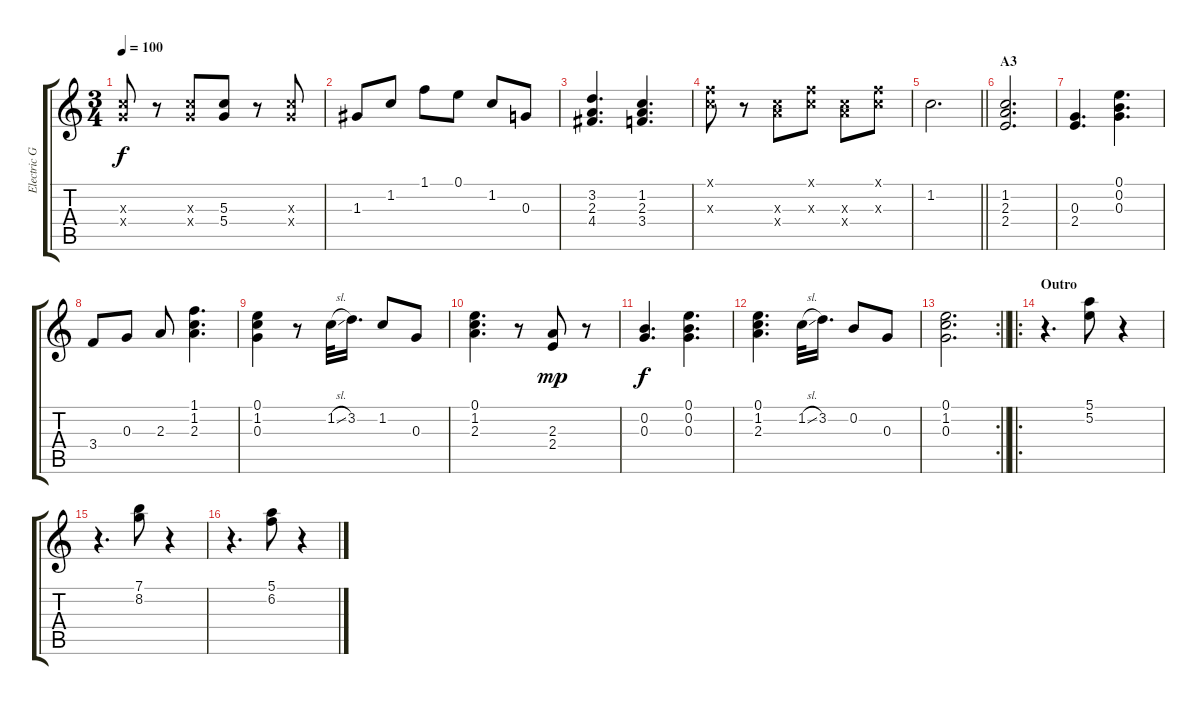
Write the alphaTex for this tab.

\track ("Electric Guitar" "Electric G") {instrument electricguitarclean}
\staff {score tabs}
\tuning (E4 B3 G3 D3 A2 E2) {hide}
\ts (3 4)
\tempo 100
\clef g2
\ks c
(5.3{x} 5.4{x}).8{dy f} r.8 (5.3{x} 5.4{x}).8 (5.3 5.4).8 r.8 (5.3{x} 5.4{x}).8 |
1.3.8 1.2.8 1.1.8 0.1.8 1.2.8 0.3.8 |
(3.2 2.3 4.4).4{d} (1.2 2.3 3.4).4{d} |
(1.1{x} 5.3{x}).8 r.8 (5.3{x} 7.4{x}).8 (1.1{x} 5.3{x}).8 (5.3{x} 7.4{x}).8 (1.1{x} 5.3{x}).8 |
\barLineRight lightlight
1.2.2{d} |
\section ("" "A3")
(1.2 2.3 2.4).2{d} |
(0.3 2.4).4{d} (0.1 0.2 0.3).4{d} |
3.4.8 0.3.8 2.3.8 (1.1 1.2 2.3).4{d} |
(0.1 1.2 0.3).4 r.8 1.2{sl}.32 3.2.16{d} 1.2.8 0.3.8 |
(0.1 1.2 2.3).4{d} r.8 (2.3 2.4).8{dy mp} r.8 |
(0.2 0.3).4{d dy f} (0.1 0.2 0.3).4{d} |
(0.1 1.2 2.3).4{d} 1.2{sl}.32 3.2.16{d} 0.2.8 0.3.8 |
\rc 2
\barLineRight lightlight
(0.1 1.2 0.3).2{d} |
\ro
\section ("" "Outro")
r.4{d} (5.1 5.2).8 r.4 |
r.4{d} (7.1 8.2).8 r.4 |
r.4{d} (5.1 6.2).8 r.4
